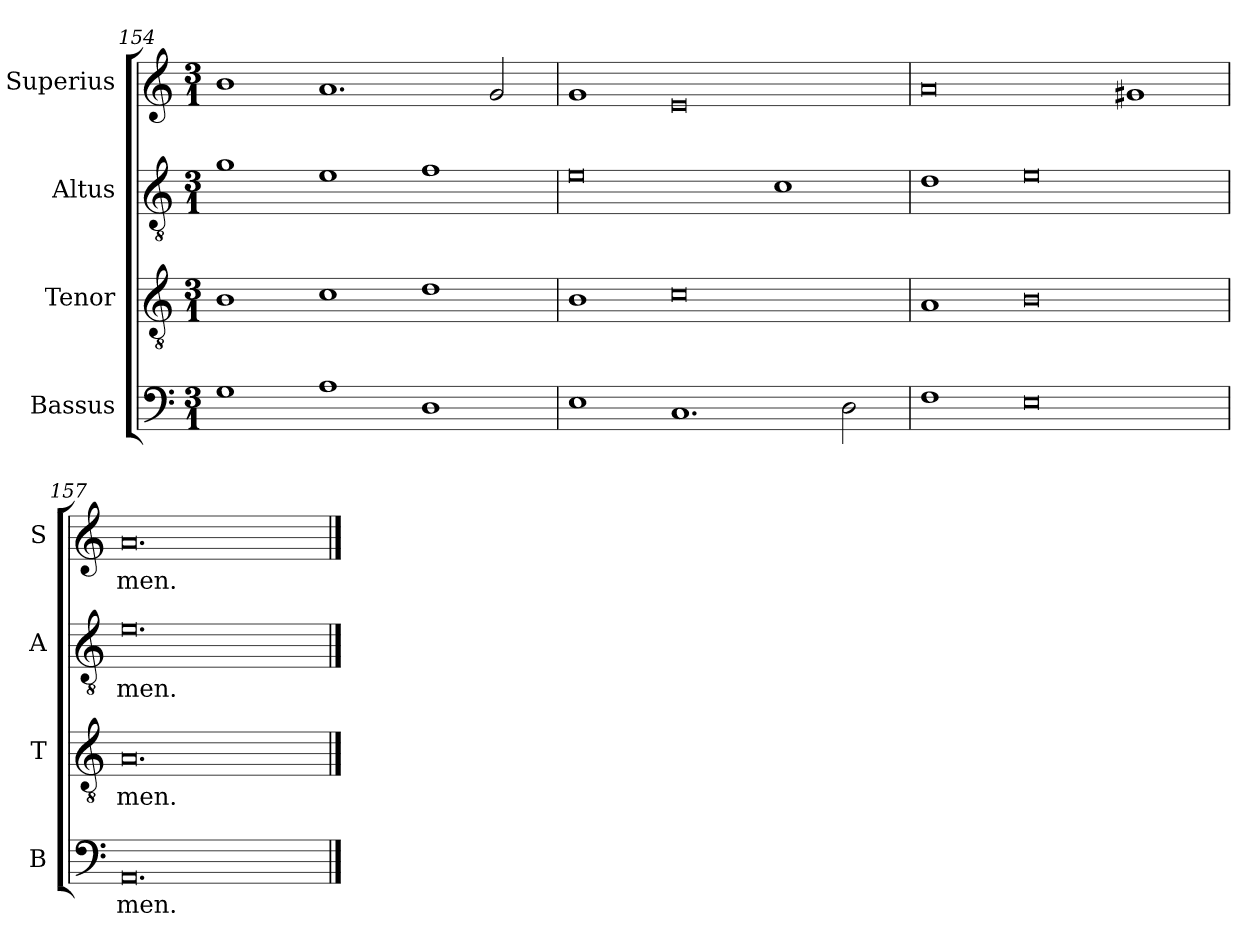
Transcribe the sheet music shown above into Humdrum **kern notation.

**kern	**text	**kern	**text	**kern	**text	**kern	**text
*part4	*part4	*part3	*part3	*part2	*part2	*part1	*part1
*staff4	*staff4	*staff3	*staff3	*staff2	*staff2	*staff1	*staff1
*I"Bassus	*	*I"Tenor	*	*I"Altus	*	*I"Superius	*
*I'B	*	*I'T	*	*I'A	*	*I'S	*
*clefF4	*	*clefGv2	*	*clefGv2	*	*clefG2	*
*k[]	*	*k[]	*	*k[]	*	*k[]	*
*M3/1	*	*M3/1	*	*M3/1	*	*M3/1	*
=154	=154	=154	=154	=154	=154	=154	=154
1G	.	1B	.	1g	.	1b	.
1A	.	1c	.	1e	.	1.a	.
1D	.	1d	.	1f	.	.	.
.	.	.	.	.	.	2g/	.
=155	=155	=155	=155	=155	=155	=155	=155
1E	.	1B	.	0e	.	1g	.
1.C	.	0c	.	.	.	0e	.
.	.	.	.	1c	.	.	.
2D\	.	.	.	.	.	.	.
=156	=156	=156	=156	=156	=156	=156	=156
1F	.	1A	.	1d	.	0a	.
0E	.	0B	.	0e	.	.	.
.	.	.	.	.	.	1g#X	.
=157	=157	=157	=157	=157	=157	=157	=157
0.AA	-men.	0.A	-men.	0.e	-men.	0.a	-men.
==	==	==	==	==	==	==	==
*-	*-	*-	*-	*-	*-	*-	*-
